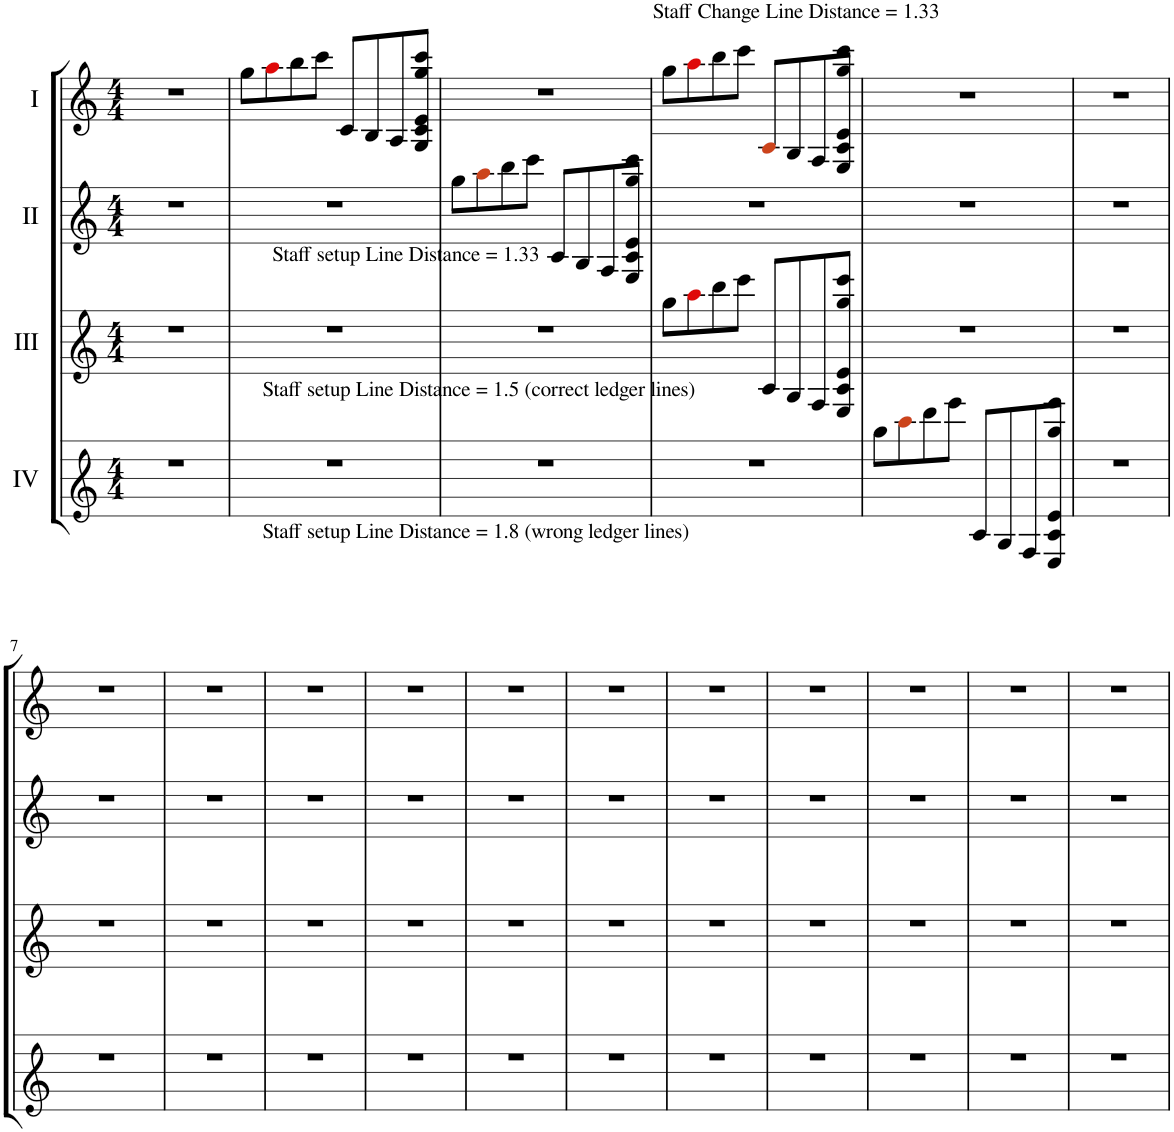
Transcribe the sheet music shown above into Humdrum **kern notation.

**kern	**kern	**kern	**kern
*part4	*part3	*part2	*part1
*staff4	*staff3	*staff2	*staff1
*I"IV	*I"III	*I"II	*I"I
*clefG2	*clefG2	*clefG2	*clefG2
*k[]	*k[]	*k[]	*k[]
*M4/4	*M4/4	*M4/4	*M4/4
=1	=1	=1	=1
1r	1r	1r	1r
=2	=2	=2	=2
!	!LO:TX:b:t=Staff setup Line Distance = 1.5 (correct ledger lines)	!	!
!LO:TX:b:t=Staff setup Line Distance = 1.8 (wrong ledger lines)	!	!	!
1r	1r	1r	8gg\L
.	.	.	8aai\
.	.	.	8bb\
.	.	.	8ccc\J
.	.	.	8c/L
.	.	.	8B/
.	.	.	8A/
.	.	.	8G/ 8c/ 8e/ 8gg/ 8ccc/J
=3	=3	=3	=3
1r	1r	8gg\L	1r
!	!	!LO:TX:b:t=Staff setup Line Distance = 1.33	!
.	.	8aaj\	.
.	.	8bb\	.
.	.	8ccc\J	.
.	.	8c/L	.
.	.	8B/	.
.	.	8A/	.
.	.	8G/ 8c/ 8e/ 8gg/ 8ccc/J	.
=4	=4	=4	=4
1r	8gg\L	1r	8gg\L
!	!	!	!LO:TX:a:t=Staff Change Line Distance = 1.33
.	8aai\	.	8aai\
.	8bb\	.	8bb\
.	8ccc\J	.	8ccc\J
.	8c/L	.	8cj/L
.	8B/	.	8B/
.	8A/	.	8A/
.	8G/ 8c/ 8e/ 8gg/ 8ccc/J	.	8G/ 8c/ 8e/ 8gg/ 8ccc/J
=5	=5	=5	=5
8gg\L	1r	1r	1r
8aaj\	.	.	.
8bb\	.	.	.
8ccc\J	.	.	.
8c/L	.	.	.
8B/	.	.	.
8A/	.	.	.
8G/ 8c/ 8e/ 8gg/ 8ccc/J	.	.	.
=6	=6	=6	=6
1r	1r	1r	1r
!!LO:LB:g=z
=7	=7	=7	=7
1r	1r	1r	1r
=8	=8	=8	=8
1r	1r	1r	1r
=9	=9	=9	=9
1r	1r	1r	1r
=10	=10	=10	=10
1r	1r	1r	1r
=11	=11	=11	=11
1r	1r	1r	1r
=12	=12	=12	=12
1r	1r	1r	1r
=13	=13	=13	=13
1r	1r	1r	1r
=14	=14	=14	=14
1r	1r	1r	1r
=15	=15	=15	=15
1r	1r	1r	1r
=16	=16	=16	=16
1r	1r	1r	1r
=17	=17	=17	=17
1r	1r	1r	1r
=	=	=	=
*-	*-	*-	*-
